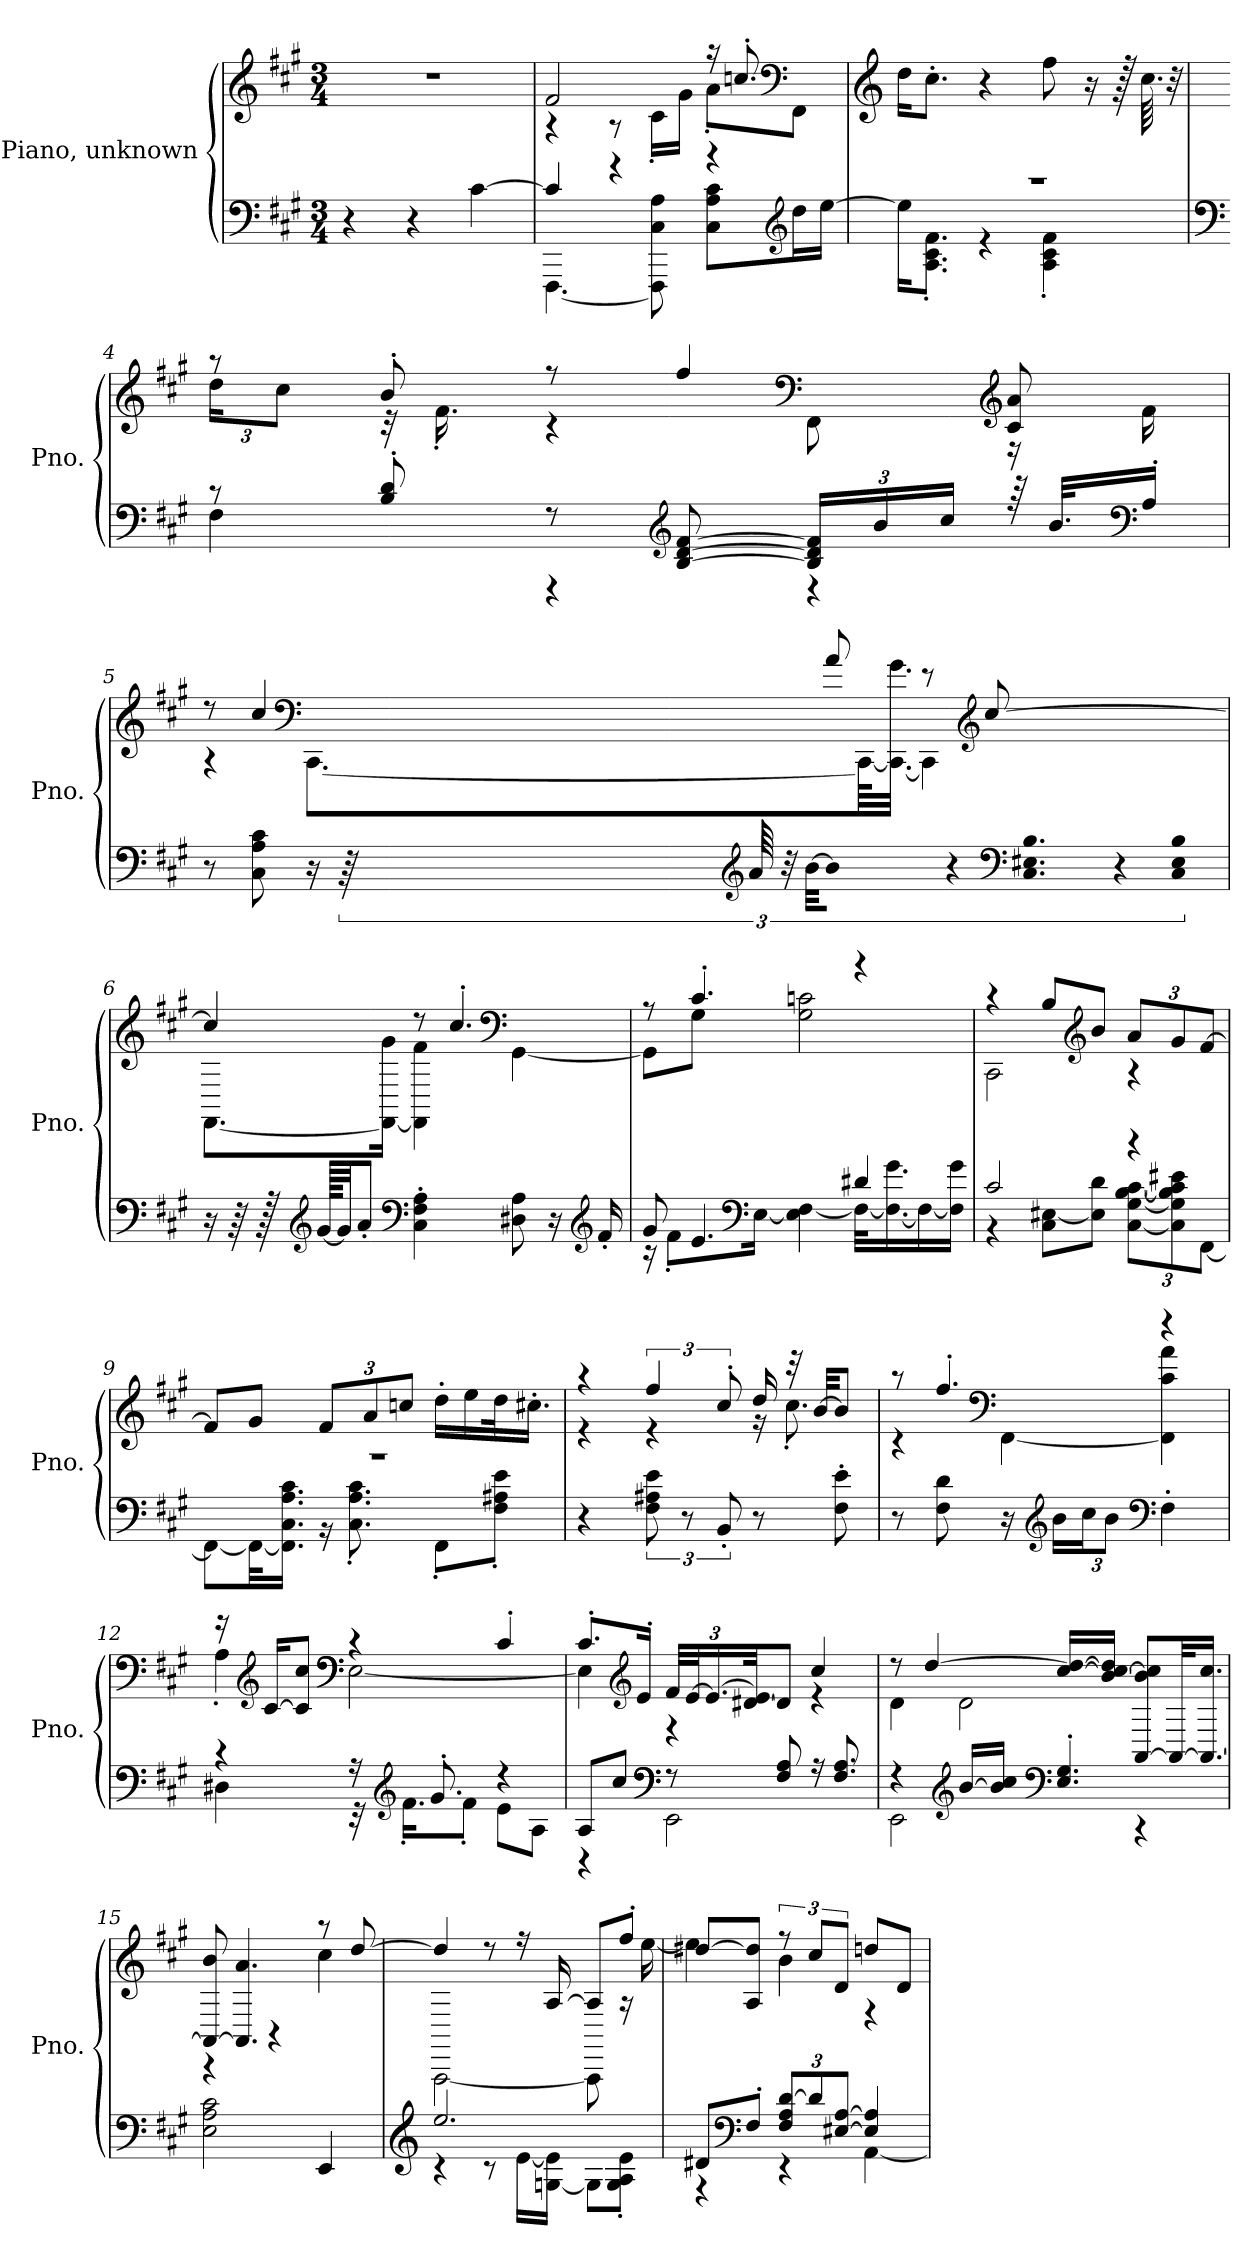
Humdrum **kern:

**kern	**kern
*part1	*part1
*staff2	*staff1
*I"Piano, unknown	*
*I'Pno.	*
*clefF4	*clefG2
*k[f#c#g#]	*k[f#c#g#]
*M3/4	*M3/4
*MM136	*MM136
=1	=1
4r	2.r
4r	.
[4c#\	.
=2	=2
*^	*^
4c#/]	[4.FFF#\	2f#/	4r
4r	.	.	8r
.	8FFF#\] 8C#\ 8A\	.	16c#'\LL
.	.	.	16g#\JJ
4r	8C#\ 8A\ 8c#\L	16r	8a'\L
.	.	8.ccn'/	.
*clefG2	*	*clefF4	*
.	16dd\L	.	8FF#\J
.	[16ee\JJ	.	.
*	*	*v	*v
=3	=3	=3
*	*	*clefG2
2.r	16ee\KL]	16dd\KL
.	8.A\' 8.c#\' 8.f#\'J	8.cc#'\J
.	4r	4r
.	4A\' 4c#\' 4f#\'	8ff#\
.	.	16r
.	.	128r
.	.	64.cc#\
.	.	32r
!!LO:LB:g=z
=4	=4	=4
*clefF4	*	*
*	*	*^
*	*	*	*Xbrackettup
8r	4F#\	8r	24dd\KL
.	.	.	12cc#\J
8B/' 8d/'	.	8b'/	32r
.	.	.	16.f#'\
8r	4r	8r	4r
*clefG2	*	*	*
[8B/ [8d/ [8f#/	.	4ff#/	.
*	*	*clefF4	*
*Xbrackettup	*	*	*
24B/] 24d/] 24f#/]LL	4r	.	8FF#\
24b/	.	.	.
24cc#/JJ	.	.	.
*	*	*clefG2	*
64r	.	8c#/ 8a/	16r
32.b/KLL	.	.	.
*clefF4	*	*	*
16A'/JJ	.	.	16f#\
*v	*v	*	*
=5	=5	=5
8r	8r	4r
8C#\ 8A\ 8c#\	4cc#/	.
*	*clefF4	*
16r	.	[8.CC#\L
*brackettup	*	*
96r	.	.
*clefG2	*	*
96a/	.	.
48r	.	.
[48b\KLL	.	.
16b\JJ]	8a/	.
64r	.	64CC#\KLL_
*clefF4	*	*
32.C#\ 32.E#X\ 32.B\	.	32.CC#\_ 32.g#\JJJ
8r	8r	4CC#\]
*	*clefG2	*
8C#\ 8E#\ 8B\	[8cc#/	.
!!LO:LB:g=z	!!
=6	=6	=6
16r	4cc#/]	[8.FF#\L
64r	.	.
128r	.	.
*clefG2	*	*
[128g#/KKLLL	.	.
32g#/JJ]	.	.
8a'/J	.	.
.	.	16FF#\_ 16g#\Jk
*clefF4	*	*
4C#\' 4F#\' 4A\'	8r	4FF#\] 4f#\
.	4.cc#'/	.
*	*clefF4	*
8D#X\ 8A\	.	[4GG#\
16r	.	.
*clefG2	*	*
16f#'/	.	.
=7	=7	=7
*^	*	*
8g#/	16r	8r	8GG#\L]
.	8f#'\L	.	.
4.e/	.	4.c#'/	8G#\J
*clefF4	*	*	*
.	[16E\Jk	.	.
.	4E\] [4F#\	.	2G#\ 2cn\
4d#X/	32F#\KLL_	4r	.
.	16.F#\_ 16.g#\	.	.
.	16F#\_	.	.
.	16F#\] 16g#\JJ	.	.
!!LO:LB:g=z	!!
=8	=8	=8	=8
2c#/	4r	4r	2CC#\
.	8C#\ [8E#X\L	8B/L	.
*	*	*clefG2	*
.	8E#\] 8d\J	8b/J	.
*	*Xbrackettup	*	*
4r	[12C#\ [12G#\ [12B\ [12c#\L	12a/L	4r
.	12C#\] 12G#\] 12B\] 12c#\] 12e#X\	12g#/	.
.	[12FF#\J	[12f#/J	.
*	*	*v	*v
=9	=9	=9
2.r	8FF#\L_	8f#/L]
.	32FF#\KL_	8g#/J
.	16.FF#\] 16.C#\ 16.A\ 16.c#\JJ	.
.	16r	12f#/L
.	8.C#\' 8.A\' 8.c#\'	.
.	.	12a/
.	.	12ccn/J
.	8FF#'\L	16dd'\LL
.	.	16ee\
.	8F#\' 8A#X\' 8e\'J	32dd\K
.	.	16.cc#X'\JJ
*v	*v	*
=10	=10
*	*^
4r	4r	4r
*brackettup	*brackettup	*
12F#\ 12A#X\ 12e\	6ff#/	4r
12r	.	.
12BB'/	12cc#'/	.
8r	16dd/	16r
.	32r	8.cc#'\
.	[32b/KKL	.
8F#\' 8e\'	8b/J]	.
!!LO:LB:g=z	!!
=11	=11	=11
8r	8r	4r
8F#\ 8d\	4.ff#'/	.
*	*clefF4	*
16r	.	[4FF#\
*clefG2	*	*
16b\LL	.	.
*Xbrackettup	*	*
24cc#\J	.	.
12b\J	.	.
*clefF4	*	*
4F#'\	4r	4FF#\] 4c#\ 4a\
=12	=12	=12
*^	*	*
4r	4D#X\	16r	4A'\
*	*	*clefG2	*
.	.	[16c#/KL	.
.	.	8c#/] 8cc#/J	.
*	*	*clefF4	*
16r	32r	4r	[2E\
*clefG2	*	*	*
.	16.f#'\KL	.	.
8.g#'/	.	.	.
.	8f#'\J	.	.
4r	8e\L	4c#'/	.
.	8A\J	.	.
!!LO:LB:g=z	!!
=13	=13	=13	=13
8A/L	4r	8.c#'/L	4E\]
8cc#/J	.	.	.
*	*	*clefG2	*
.	.	16e'/Jk	.
*clefF4	*	*	*
*	*	*Xbrackettup	*
8r	2EE\	48f#/LLL	4r
.	.	[48e/J	.
.	.	24.e/_	.
.	.	[48d#X/ 48e/]JK	.
8F#/ 8A/	.	8d#/J]	.
16r	.	4cc#/	4r
8.F#/ 8.A/	.	.	.
=14	=14	=14	=14
4r	2EE\	8r	4d\
.	.	[4dd/	.
*clefG2	*	*	*
[16b/LL	.	.	2d\
16b/] 16cc#/JJ	.	.	.
*clefF4	*	*	*
4.E/' 4.G#/'	.	[16cc#/ 16dd/_LL	.
.	.	[16b/ 16cc#/_ 16dd/]JJ	.
.	4r	[8AA/ 8b/] 8cc#/]L	.
.	.	32AA/KL_	.
.	.	16.AA/_ 16.cc#/JJ	.
*v	*v	*	*
=15	=15	=15
2E\ 2A\ 2c#\	8AA/_ 8b/	4r
.	4.AA/] 4.a/	.
.	.	4r
4EE/	8r	4cc#\
.	[8dd/	.
!!LO:PB:g=z	!!
=16	=16	=16
*clefG2	*	*
*^	*	*
2.ee/	4r	4dd/]	[2AAA\
.	8r	8r	.
.	[16e\LL	16r	.
.	[16Gn\ 16e\]JJ	[16A/	.
.	8G\L]	8A/L]	8AAA\]
.	8G\' 8A\' 8e\'J	8ff#'/J	16r
.	.	.	[16ee\
=17	=17	=17	=17
8d#X/L	4r	[8dd#X/L	4ee\]
*clefF4	*	*	*
8F#'/J	.	8A/ 8dd#/]J	.
*	*	*brackettup	*
12F#/ 12A/ [12d#/L	4r	12r	4b\
12d#/]	.	12cc#/L	.
[12E#X/ [12A/J	.	12d/J	.
4E#/] 4A/]	[4AA\	8ddn/L	4r
.	.	8d/J	.
*v	*v	*	*
*	*v	*v
=	=
*-	*-
